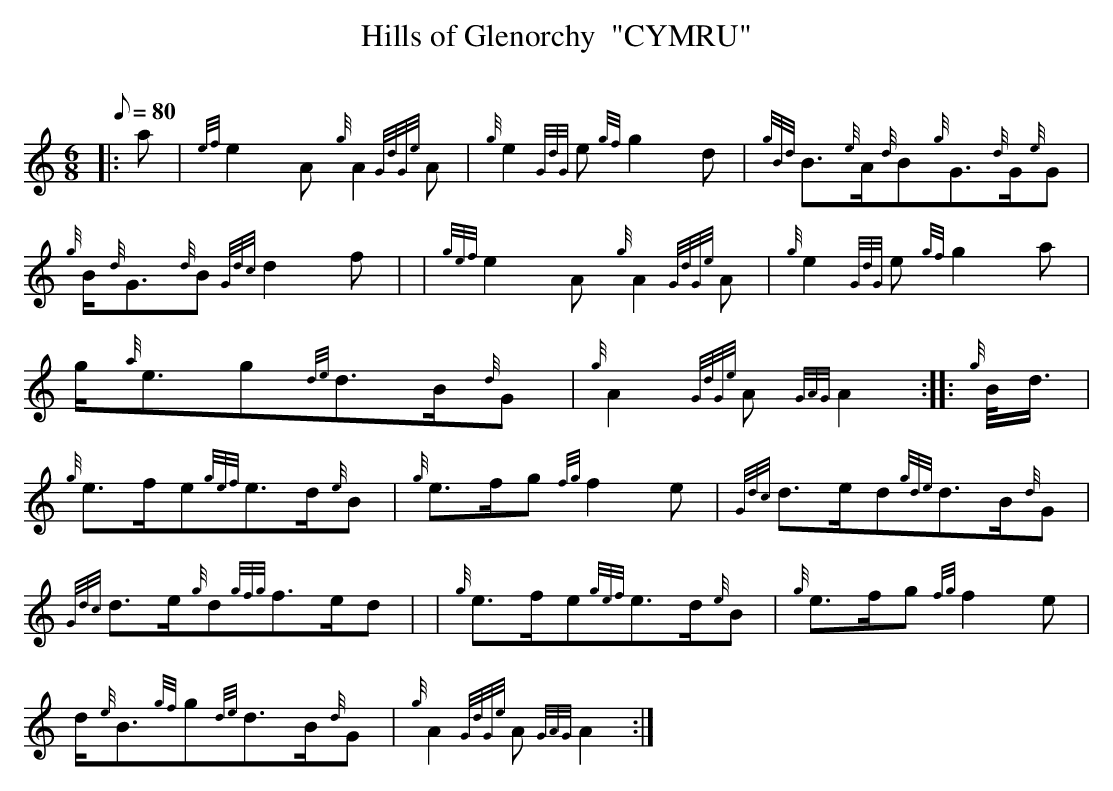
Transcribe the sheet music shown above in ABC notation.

X:1
T:Hills of Glenorchy  "CYMRU"
M:6/8
L:1/8
Q:80
C:
K:HP
|: a | \
{ef}e2A{g}A2{GdGe}A | \
{g}e2{GdG}e{gf}g2d | \
{gBd}B3/2{e}A/2{d}B{g}G3/2{d}G/2{e}G |
{g}B/2{d}G3/2{d}B{Gdc}d2f | | \
{gef}e2A{g}A2{GdGe}A | \
{g}e2{GdG}e{gf}g2a |
g/2{a}e3/2g{de}d3/2B/2{d}G | \
{g}A2{GdGe}A{GAG}A2 :: \
{g}B/4d3/4 |
{g}e3/2f/2e{gef}e3/2d/2{e}B | \
{g}e3/2f/2g{fg}f2e | \
{Gdc}d3/2e/2d{gde}d3/2B/2{d}G |
{Gdc}d3/2e/2{g}d{gfg}f3/2e/2d | | \
{g}e3/2f/2e{gef}e3/2d/2{e}B | \
{g}e3/2f/2g{fg}f2e |
d/2{e}B3/2{gf}g{de}d3/2B/2{d}G | \
{g}A2{GdGe}A{GAG}A2 :|
